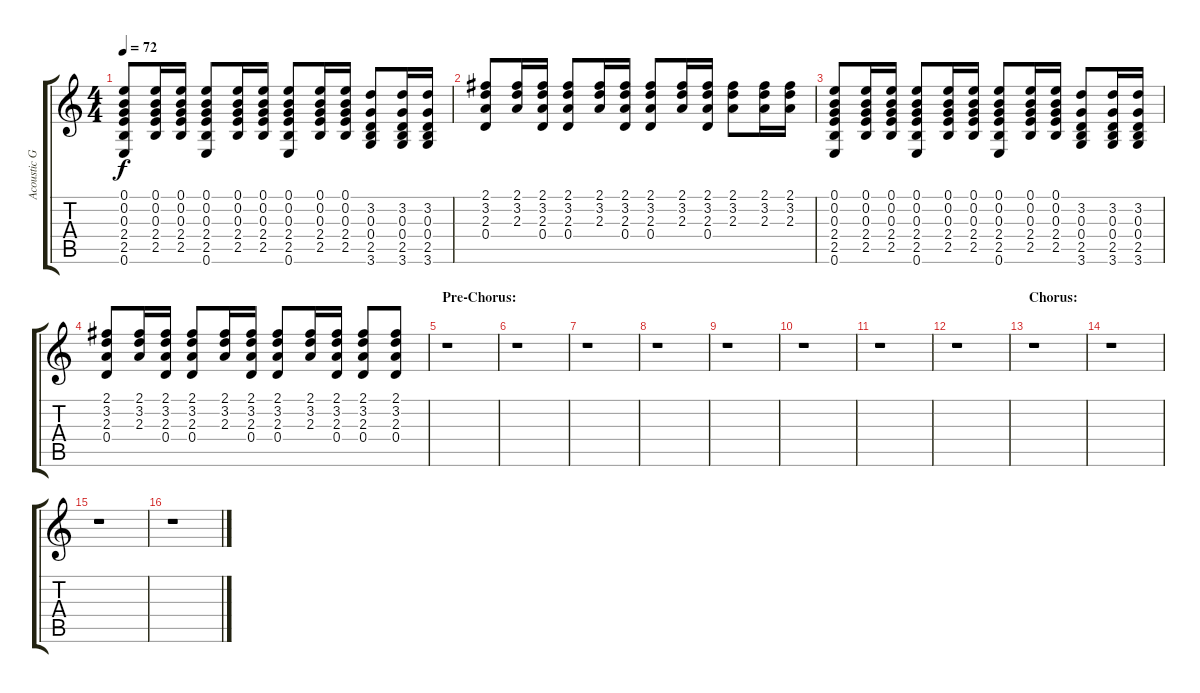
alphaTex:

\track ("Acoustic Guitar" "Acoustic G") {instrument acousticguitarsteel}
\staff {score tabs}
\tuning (E4 B3 G3 D3 A2 E2) {hide}
\ts (4 4)
\tempo 72
\clef g2
\ks c
(0.1 0.2 0.3 2.4 2.5 0.6).8{dy f} (0.1 0.2 0.3 2.4 2.5).16 (0.1 0.2 0.3 2.4 2.5).16 (0.1 0.2 0.3 2.4 2.5 0.6).8 (0.1 0.2 0.3 2.4 2.5).16 (0.1 0.2 0.3 2.4 2.5).16 (0.1 0.2 0.3 2.4 2.5 0.6).8 (0.1 0.2 0.3 2.4 2.5).16 (0.1 0.2 0.3 2.4 2.5).16 (3.2 0.3 0.4 2.5 3.6).8 (3.2 0.3 0.4 2.5 3.6).16 (3.2 0.3 0.4 2.5 3.6).16 |
(2.1 3.2 2.3 0.4).8 (2.1 3.2 2.3).16 (2.1 3.2 2.3 0.4).16 (2.1 3.2 2.3 0.4).8 (2.1 3.2 2.3).16 (2.1 3.2 2.3 0.4).16 (2.1 3.2 2.3 0.4).8 (2.1 3.2 2.3).16 (2.1 3.2 2.3 0.4).16 (2.1 3.2 2.3).8 (2.1 3.2 2.3).16 (2.1 3.2 2.3).16 |
(0.1 0.2 0.3 2.4 2.5 0.6).8 (0.1 0.2 0.3 2.4 2.5).16 (0.1 0.2 0.3 2.4 2.5).16 (0.1 0.2 0.3 2.4 2.5 0.6).8 (0.1 0.2 0.3 2.4 2.5).16 (0.1 0.2 0.3 2.4 2.5).16 (0.1 0.2 0.3 2.4 2.5 0.6).8 (0.1 0.2 0.3 2.4 2.5).16 (0.1 0.2 0.3 2.4 2.5).16 (3.2 0.3 0.4 2.5 3.6).8 (3.2 0.3 0.4 2.5 3.6).16 (3.2 0.3 0.4 2.5 3.6).16 |
(2.1 3.2 2.3 0.4).8 (2.1 3.2 2.3).16 (2.1 3.2 2.3 0.4).16 (2.1 3.2 2.3 0.4).8 (2.1 3.2 2.3).16 (2.1 3.2 2.3 0.4).16 (2.1 3.2 2.3 0.4).8 (2.1 3.2 2.3).16 (2.1 3.2 2.3 0.4).16 (2.1 3.2 2.3 0.4).8 (2.1 3.2 2.3 0.4).8 |
\section ("" "Pre-Chorus:")
r.1 |
r.1 |
r.1 |
r.1 |
r.1 |
r.1 |
r.1 |
r.1 |
\section ("" "Chorus:")
r.1 |
r.1 |
r.1 |
r.1
